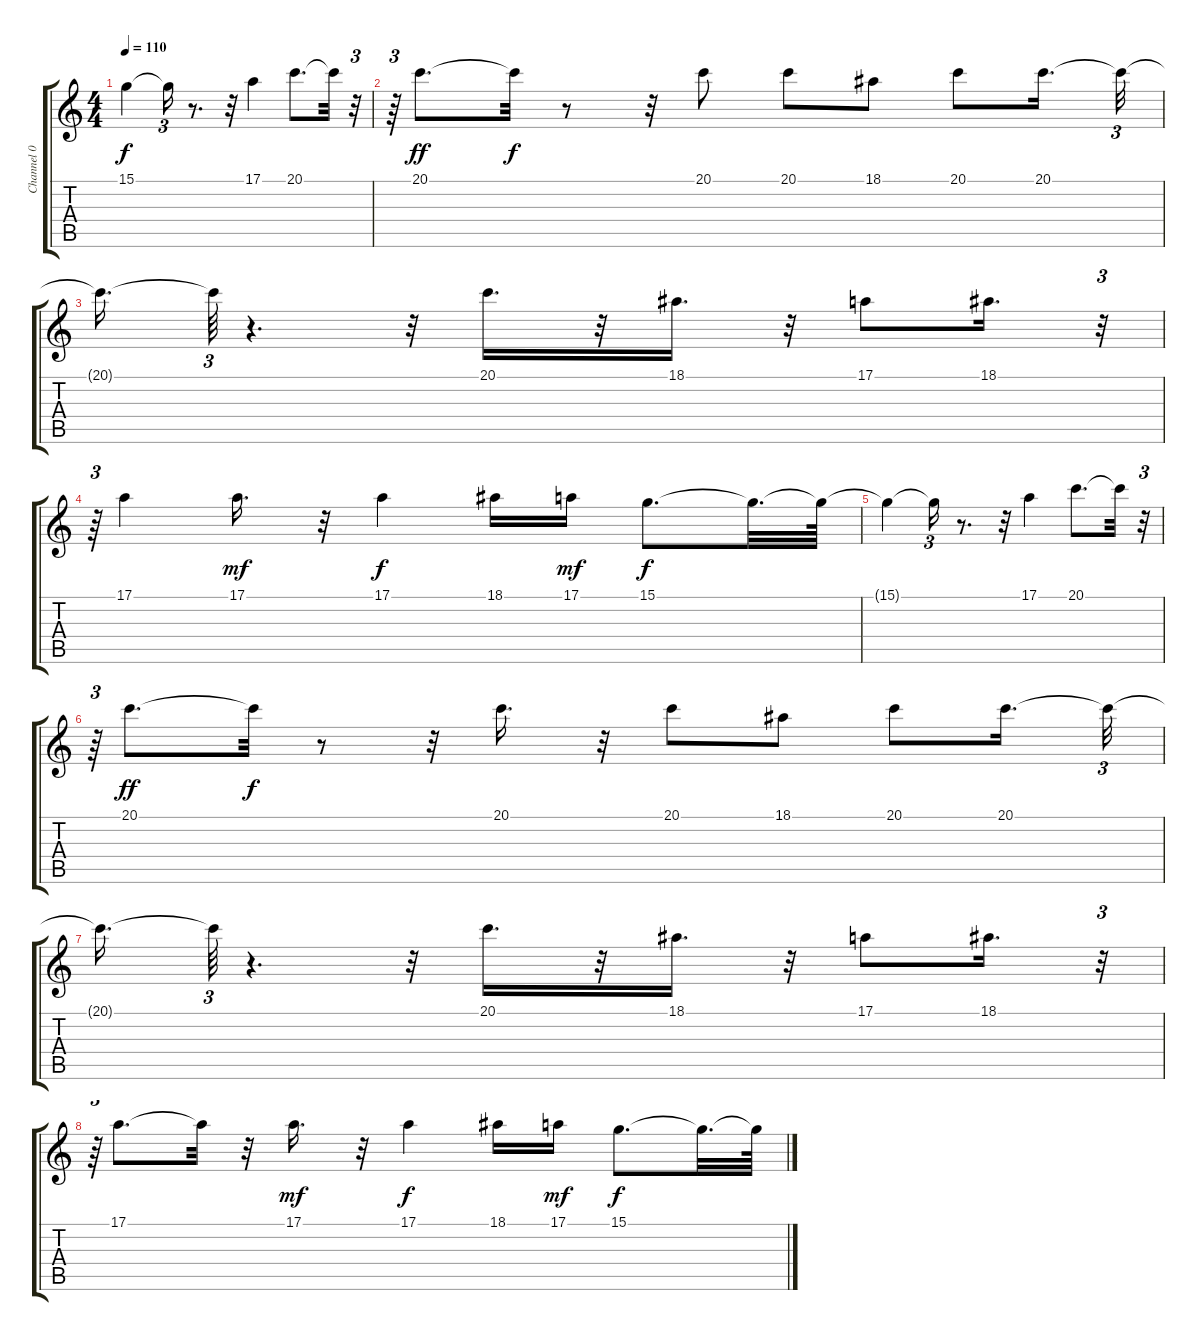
\track ("Channel 0" "Channel 0") {instrument flute}
\staff {score tabs}
\tuning (E4 B3 G3 D3 A2 E2) {hide}
\ts (4 4)
\tempo 110
\clef g2
\ks c
15.1{t}.4{dy f} 15.1{t}.16{tu (3 2)} r.8{d} r.32 17.1.4 20.1.8{d} 20.1{t}.32 r.32{tu (3 2)} |
r.64{tu (3 2)} 20.1.8{d dy ff} 20.1{t}.32{dy f} r.8 r.32 20.1.8 20.1.8 18.1.8 20.1.8 20.1.16{d} 20.1{t}.32{tu (3 2)} |
20.1{t}.16{d} 20.1{t}.64{tu (3 2)} r.4{d} r.32 20.1.16{d} r.32 18.1.16{d} r.32 17.1.8 18.1.16{d} r.32{tu (3 2)} |
r.64{tu (3 2)} 17.1.4 17.1.16{d dy mf} r.32 17.1.4{dy f} 18.1.16 17.1.16{dy mf} 15.1.8{d dy f} 15.1{t}.32{d} 15.1{t}.64 |
15.1{t}.4 15.1{t}.16{tu (3 2)} r.8{d} r.32 17.1.4 20.1.8{d} 20.1{t}.32 r.32{tu (3 2)} |
r.64{tu (3 2)} 20.1.8{d dy ff} 20.1{t}.32{dy f} r.8 r.32 20.1.16{d} r.32 20.1.8 18.1.8 20.1.8 20.1.16{d} 20.1{t}.32{tu (3 2)} |
20.1{t}.16{d} 20.1{t}.64{tu (3 2)} r.4{d} r.32 20.1.16{d} r.32 18.1.16{d} r.32 17.1.8 18.1.16{d} r.32{tu (3 2)} |
r.64{tu (3 2)} 17.1.8{d} 17.1{t}.32 r.32 17.1.16{d dy mf} r.32 17.1.4{dy f} 18.1.16 17.1.16{dy mf} 15.1.8{d dy f} 15.1{t}.32{d} 15.1{t}.64
